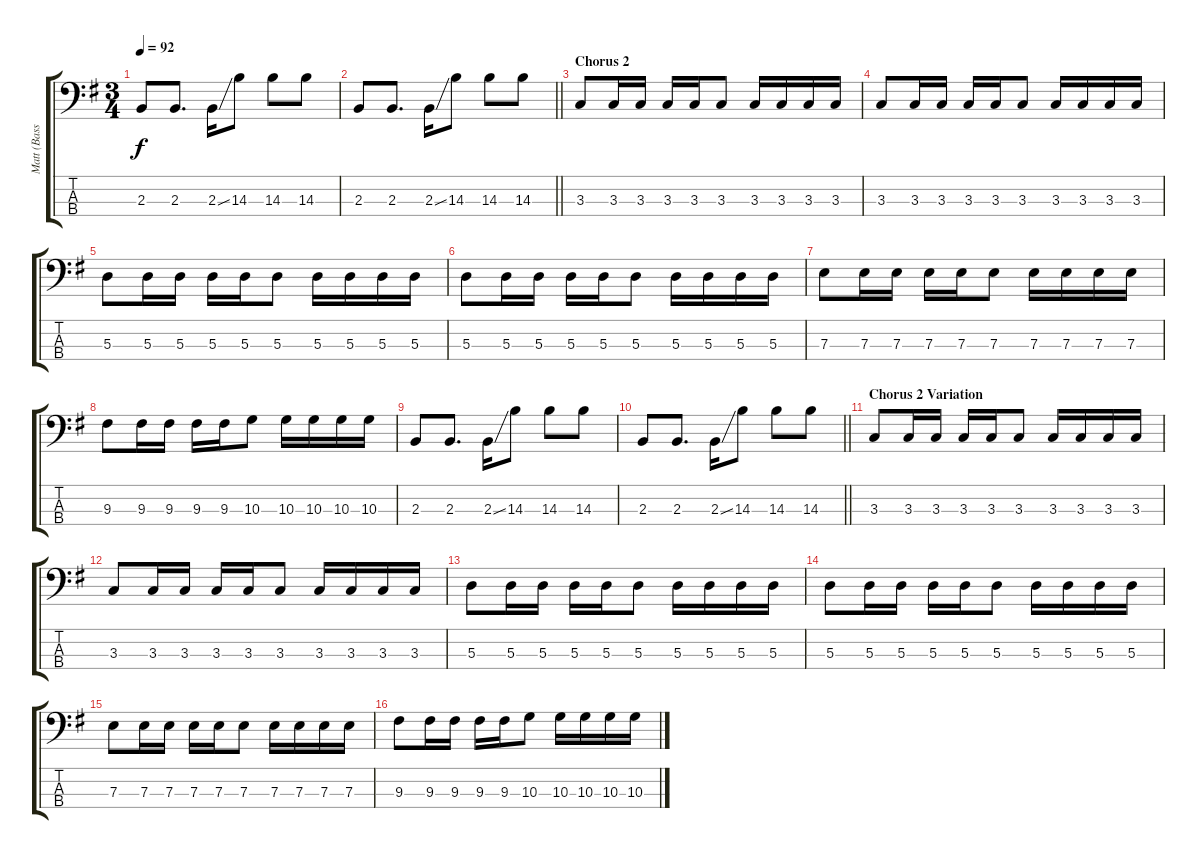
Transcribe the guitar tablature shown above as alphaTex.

\track ("Matt (Bass)" "Matt (Bass") {instrument electricbasspick}
\staff {score tabs}
\tuning (G2 D2 A1 E1) {hide}
\ts (3 4)
\tempo 92
\clef f4
\ks g
2.3.8{dy f} 2.3.8{d} 2.3{ss}.16 14.3.8 14.3.8 14.3.8 |
\barLineRight lightlight
2.3.8 2.3.8{d} 2.3{ss}.16 14.3.8 14.3.8 14.3.8 |
\section ("" "Chorus 2")
3.3.8 3.3.16 3.3.16 3.3.16 3.3.16 3.3.8 3.3.16 3.3.16 3.3.16 3.3.16 |
3.3.8 3.3.16 3.3.16 3.3.16 3.3.16 3.3.8 3.3.16 3.3.16 3.3.16 3.3.16 |
5.3.8 5.3.16 5.3.16 5.3.16 5.3.16 5.3.8 5.3.16 5.3.16 5.3.16 5.3.16 |
5.3.8 5.3.16 5.3.16 5.3.16 5.3.16 5.3.8 5.3.16 5.3.16 5.3.16 5.3.16 |
7.3.8 7.3.16 7.3.16 7.3.16 7.3.16 7.3.8 7.3.16 7.3.16 7.3.16 7.3.16 |
9.3.8 9.3.16 9.3.16 9.3.16 9.3.16 10.3.8 10.3.16 10.3.16 10.3.16 10.3.16 |
2.3.8 2.3.8{d} 2.3{ss}.16 14.3.8 14.3.8 14.3.8 |
\barLineRight lightlight
2.3.8 2.3.8{d} 2.3{ss}.16 14.3.8 14.3.8 14.3.8 |
\section ("" "Chorus 2 Variation")
3.3.8 3.3.16 3.3.16 3.3.16 3.3.16 3.3.8 3.3.16 3.3.16 3.3.16 3.3.16 |
3.3.8 3.3.16 3.3.16 3.3.16 3.3.16 3.3.8 3.3.16 3.3.16 3.3.16 3.3.16 |
5.3.8 5.3.16 5.3.16 5.3.16 5.3.16 5.3.8 5.3.16 5.3.16 5.3.16 5.3.16 |
5.3.8 5.3.16 5.3.16 5.3.16 5.3.16 5.3.8 5.3.16 5.3.16 5.3.16 5.3.16 |
7.3.8 7.3.16 7.3.16 7.3.16 7.3.16 7.3.8 7.3.16 7.3.16 7.3.16 7.3.16 |
9.3.8 9.3.16 9.3.16 9.3.16 9.3.16 10.3.8 10.3.16 10.3.16 10.3.16 10.3.16
